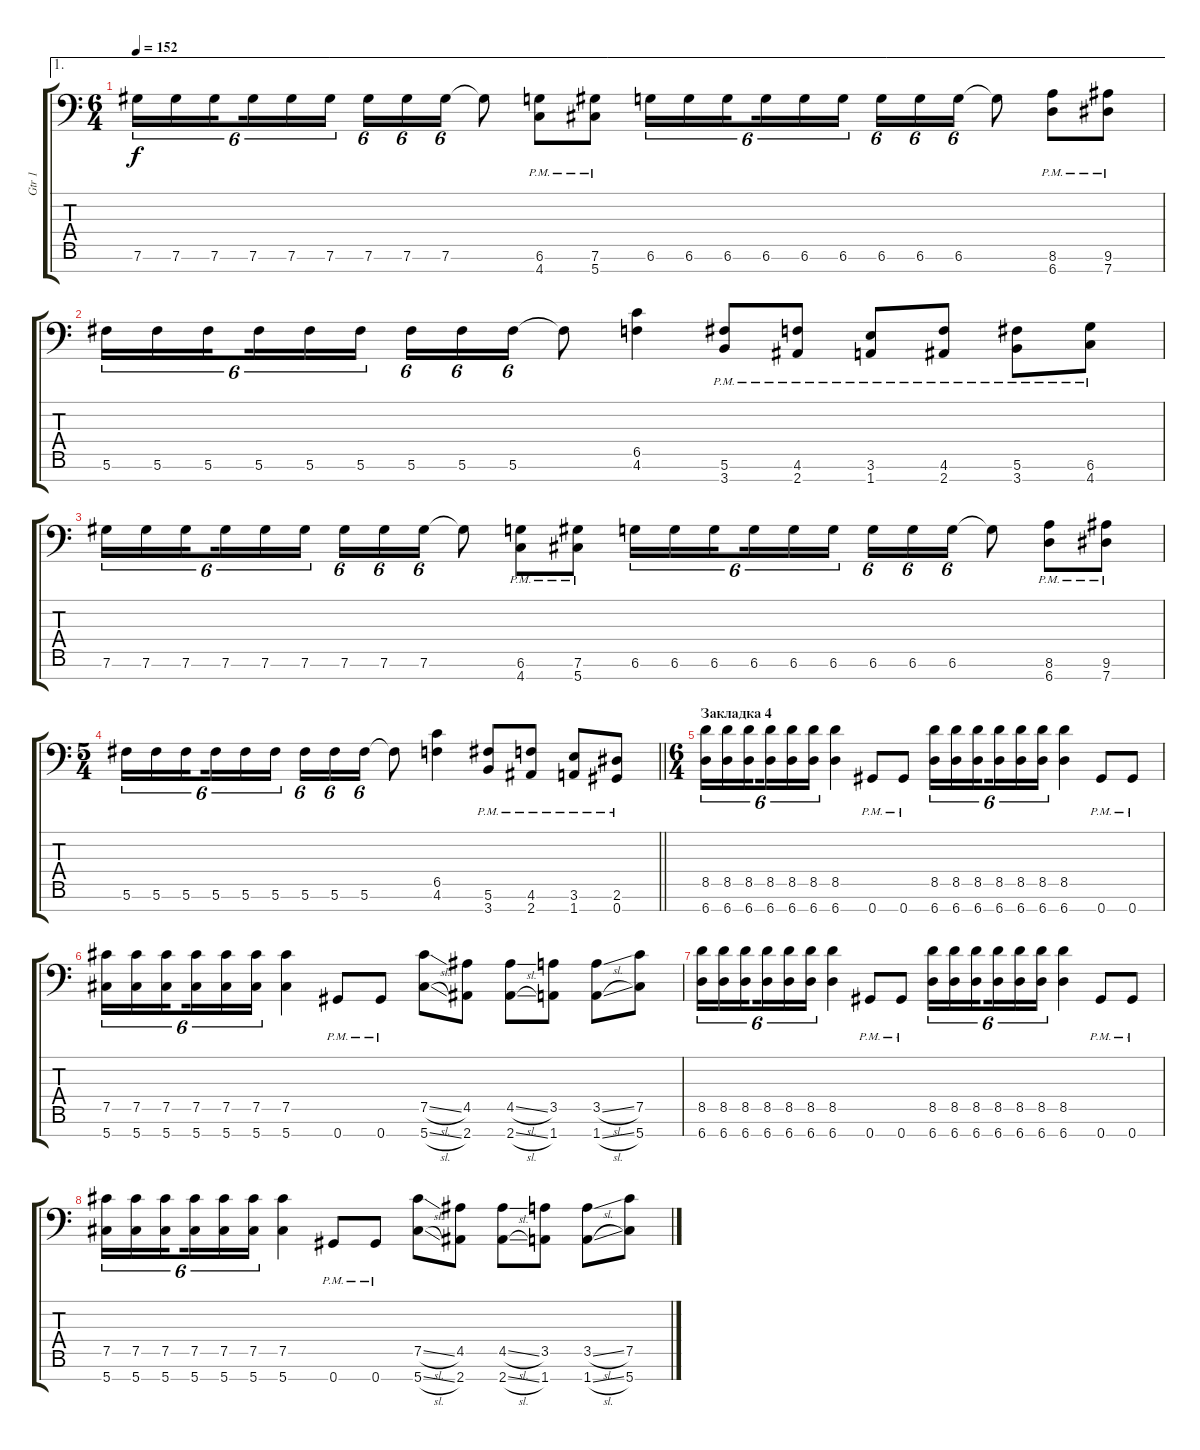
\track ("Gtr 1" "Gtr 1") {instrument distortionguitar}
\staff {score tabs}
\tuning (Db4 Ab3 E3 B2 Gb2 Db2 Ab1) {hide}
\ae 1
\ts (6 4)
\tempo 152
\clef f4
\ks c
7.6.16{tu (6 4) dy f} 7.6.16{tu (6 4)} 7.6.16{tu (6 4) beam splitsecondary} 7.6.16{tu (6 4)} 7.6.16{tu (6 4)} 7.6.16{tu (6 4) beam splitsecondary} 7.6.16{tu (6 4)} 7.6.16{tu (6 4)} 7.6.16{tu (6 4)} 7.6{t}.8 (6.6{pm} 4.7{pm}).8 (7.6{pm} 5.7{pm}).8 6.6.16{tu (6 4)} 6.6.16{tu (6 4)} 6.6.16{tu (6 4) beam splitsecondary} 6.6.16{tu (6 4)} 6.6.16{tu (6 4)} 6.6.16{tu (6 4) beam splitsecondary} 6.6.16{tu (6 4)} 6.6.16{tu (6 4)} 6.6.16{tu (6 4)} 6.6{t}.8 (8.6{pm} 6.7{pm}).8 (9.6{pm} 7.7{pm}).8 |
5.6.16{tu (6 4)} 5.6.16{tu (6 4)} 5.6.16{tu (6 4) beam splitsecondary} 5.6.16{tu (6 4)} 5.6.16{tu (6 4)} 5.6.16{tu (6 4) beam splitsecondary} 5.6.16{tu (6 4)} 5.6.16{tu (6 4)} 5.6.16{tu (6 4)} 5.6{t}.8 (6.5 4.6).4 (5.6{pm} 3.7{pm}).8 (4.6{pm} 2.7{pm}).8 (3.6{pm} 1.7{pm}).8 (4.6{pm} 2.7{pm}).8 (5.6{pm} 3.7{pm}).8 (6.6{pm} 4.7{pm}).8 |
7.6.16{tu (6 4)} 7.6.16{tu (6 4)} 7.6.16{tu (6 4) beam splitsecondary} 7.6.16{tu (6 4)} 7.6.16{tu (6 4)} 7.6.16{tu (6 4) beam splitsecondary} 7.6.16{tu (6 4)} 7.6.16{tu (6 4)} 7.6.16{tu (6 4)} 7.6{t}.8 (6.6{pm} 4.7{pm}).8 (7.6{pm} 5.7{pm}).8 6.6.16{tu (6 4)} 6.6.16{tu (6 4)} 6.6.16{tu (6 4) beam splitsecondary} 6.6.16{tu (6 4)} 6.6.16{tu (6 4)} 6.6.16{tu (6 4) beam splitsecondary} 6.6.16{tu (6 4)} 6.6.16{tu (6 4)} 6.6.16{tu (6 4)} 6.6{t}.8 (8.6{pm} 6.7{pm}).8 (9.6{pm} 7.7{pm}).8 |
\ts (5 4)
\barLineRight lightlight
5.6.16{tu (6 4)} 5.6.16{tu (6 4)} 5.6.16{tu (6 4) beam splitsecondary} 5.6.16{tu (6 4)} 5.6.16{tu (6 4)} 5.6.16{tu (6 4)} 5.6.16{tu (6 4)} 5.6.16{tu (6 4)} 5.6.16{tu (6 4)} 5.6{t}.8 (6.5 4.6).4 (5.6{pm} 3.7{pm}).8 (4.6{pm} 2.7{pm}).8 (3.6{pm} 1.7{pm}).8 (2.6{pm} 0.7{pm}).8 |
\ts (6 4)
\section ("" "Закладка 4")
(8.5 6.7).16{tu (6 4)} (8.5 6.7).16{tu (6 4)} (8.5 6.7).16{tu (6 4) beam splitsecondary} (8.5 6.7).16{tu (6 4)} (8.5 6.7).16{tu (6 4)} (8.5 6.7).16{tu (6 4)} (8.5 6.7).4 0.7{pm}.8 0.7{pm}.8 (8.5 6.7).16{tu (6 4)} (8.5 6.7).16{tu (6 4)} (8.5 6.7).16{tu (6 4) beam splitsecondary} (8.5 6.7).16{tu (6 4)} (8.5 6.7).16{tu (6 4)} (8.5 6.7).16{tu (6 4)} (8.5 6.7).4 0.7{pm}.8 0.7{pm}.8 |
(7.5 5.7).16{tu (6 4)} (7.5 5.7).16{tu (6 4)} (7.5 5.7).16{tu (6 4) beam splitsecondary} (7.5 5.7).16{tu (6 4)} (7.5 5.7).16{tu (6 4)} (7.5 5.7).16{tu (6 4)} (7.5 5.7).4 0.7{pm}.8 0.7{pm}.8 (7.5{sl} 5.7{sl}).8 (4.5 2.7).8 (4.5{sl} 2.7{sl}).8 (3.5 1.7).8 (3.5{sl} 1.7{sl}).8 (7.5 5.7).8 |
(8.5 6.7).16{tu (6 4)} (8.5 6.7).16{tu (6 4)} (8.5 6.7).16{tu (6 4) beam splitsecondary} (8.5 6.7).16{tu (6 4)} (8.5 6.7).16{tu (6 4)} (8.5 6.7).16{tu (6 4)} (8.5 6.7).4 0.7{pm}.8 0.7{pm}.8 (8.5 6.7).16{tu (6 4)} (8.5 6.7).16{tu (6 4)} (8.5 6.7).16{tu (6 4) beam splitsecondary} (8.5 6.7).16{tu (6 4)} (8.5 6.7).16{tu (6 4)} (8.5 6.7).16{tu (6 4)} (8.5 6.7).4 0.7{pm}.8 0.7{pm}.8 |
(7.5 5.7).16{tu (6 4)} (7.5 5.7).16{tu (6 4)} (7.5 5.7).16{tu (6 4) beam splitsecondary} (7.5 5.7).16{tu (6 4)} (7.5 5.7).16{tu (6 4)} (7.5 5.7).16{tu (6 4)} (7.5 5.7).4 0.7{pm}.8 0.7{pm}.8 (7.5{sl} 5.7{sl}).8 (4.5 2.7).8 (4.5{sl} 2.7{sl}).8 (3.5 1.7).8 (3.5{sl} 1.7{sl}).8 (7.5 5.7).8
